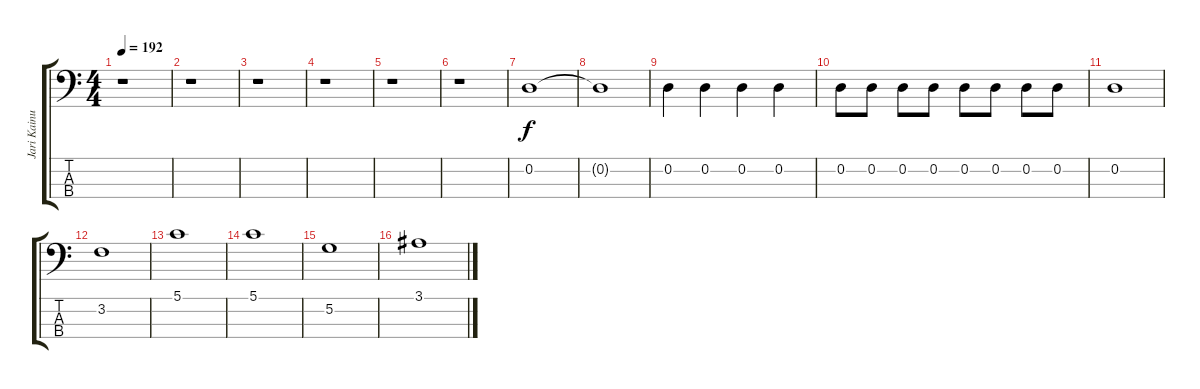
\track ("Jari Kainulainen" "Jari Kainu") {instrument fretlessbass}
\staff {score tabs}
\tuning (G2 D2 A1 E1) {hide}
\ts (4 4)
\tempo 192
\clef f4
\ks c
r.1{dy f instrument fretlessbass} |
r.1 |
r.1 |
r.1 |
r.1 |
r.1 |
0.2.1 |
0.2{t}.1 |
0.2.4 0.2.4 0.2.4 0.2.4 |
0.2.8 0.2.8 0.2.8 0.2.8 0.2.8 0.2.8 0.2.8 0.2.8 |
0.2.1 |
3.2.1 |
5.1.1 |
5.1.1 |
5.2.1 |
3.1.1
